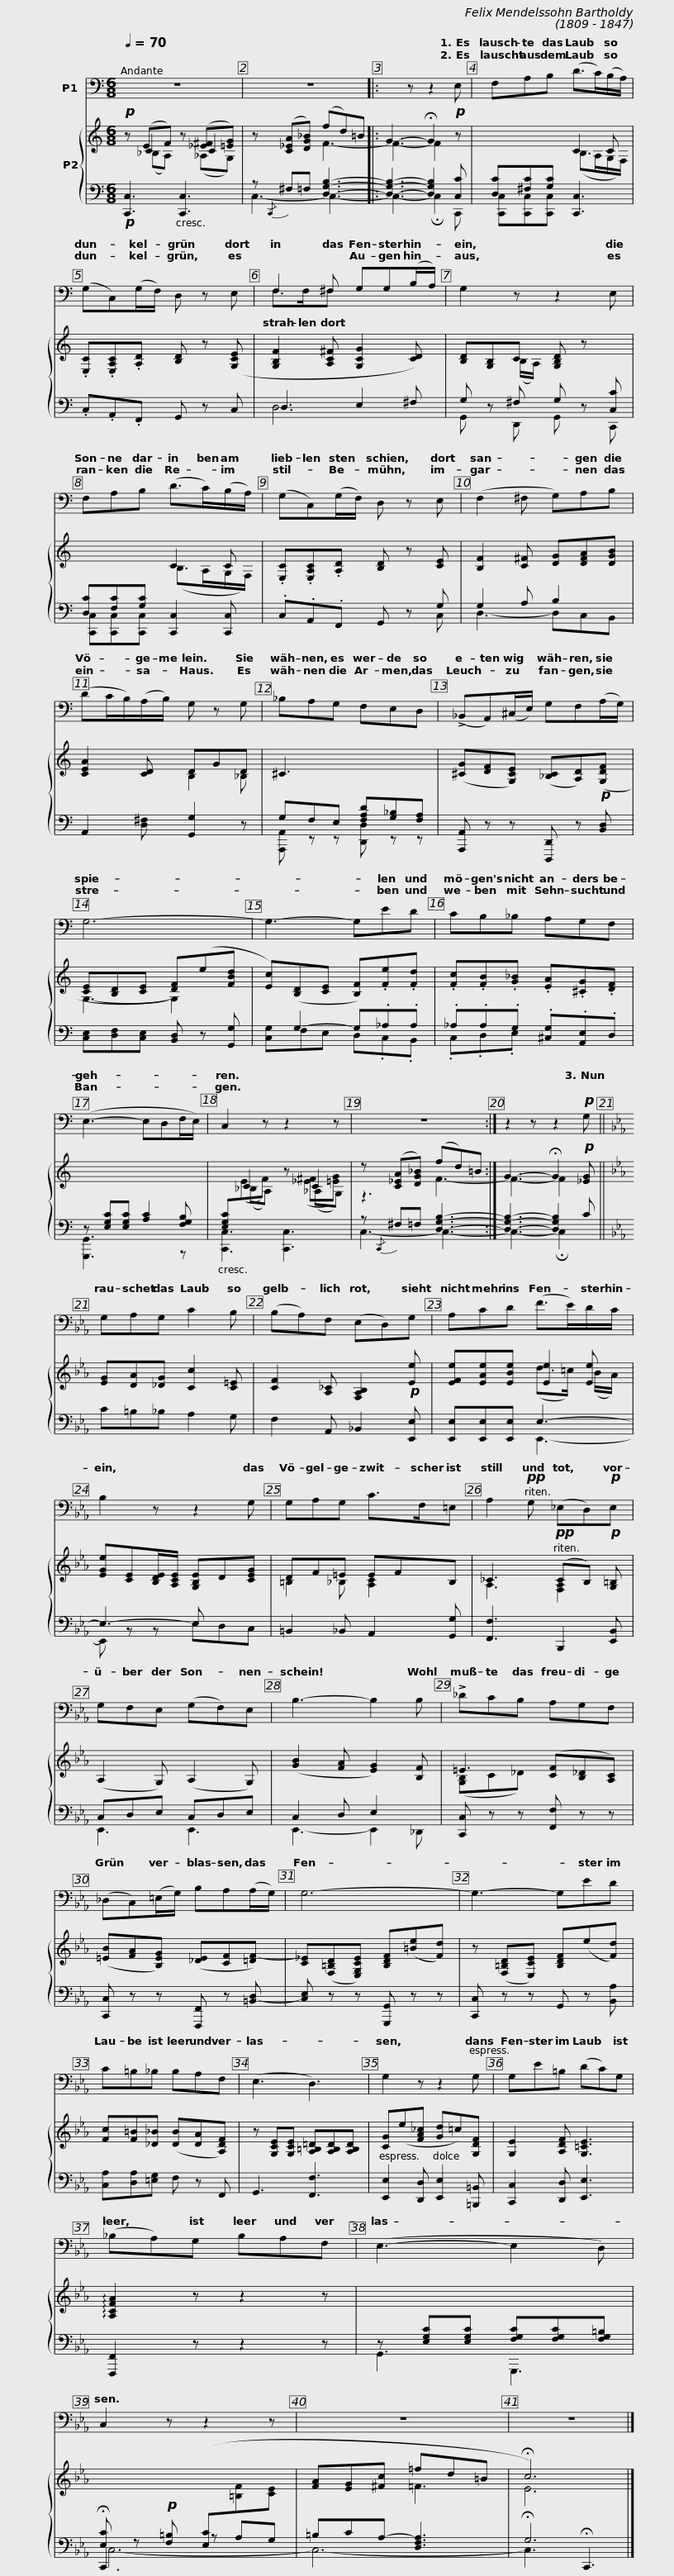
X:1
%%score ( 1 2 ) { ( 3 4 5 ) | ( 6 7 8 ) }
L:1/8
Q:1/4=70
M:6/8
I:linebreak $
K:C
V:1 bass
V:2 bass
V:3 treble
V:4 treble
V:5 treble
V:6 bass
V:7 bass
V:8 bass
V:1
 z6 | z6 |: x2 z z2 E, | F,A,B, (D>C)(B,/A,/) |$ (G,C,)(G,/F,/) D, z E, | %5
 F,2 ^F, G,G,(B,/A,/) | G,2 z z2 E, |$ F,A,B, (D>C)(B,/A,/) | (G,C,)(G,/F,/) D, z E, | (F,2 ^F, G,)A,B, |$ %10
 (DC/B,/)(A,/B,/) G, z G, | _B,A,G, F,E,D, | (!>!_B,,A,,)(^C,/E,/) G,F,(A,/G,/) |$ G,6- | G,3- G,ED | %15
 CB,_B, A,G,F, | (E,3- E,D,F,/E,/) |$ C,2 z z2 z | z6 :| z2 z z2!p! G, || %20
[K:Eb] G,A,G, C2 B, |$ (B,A,)F, (E,D,)G, | A,CD (F>E)D/C/ | B,2 z z2 G, |$ G,A,G, C>F,=E, | %25
 A,2!pp! G, (_E,D,)!p!E, | G,F,E, (G,F,)E, | B,3- B,2 B, |$ !>!_DCB, A,G,F, | (_D,C,)(=E,/G,/) B,A,(A,/G,/) | %30
 G,6- | G,3- G,ED |$ C=B,_B, B,A,F, | (E,3 D,3) | G,2 z z2 G, | %35
 G,E=B, (DC)G, |$ (_B,A,)G, B,A,F, | (E,3- E,2 D,) | C,2 z z2 z | z6 | %40
 z6 |] %41
V:2
 x6 | x6 |: x6 | x6 |$ x6 | %5
 F,>F,^F, x3 | x6 |$ x6 | x6 | x6 |$ %10
 x6 | x6 | x6 |$ x6 | x6 | %15
 x6 | x6 |$ x6 | x6 :| x6 || %20
[K:Eb] x6 |$ x6 | x6 | x6 |$ x6 | %25
 x6 | x6 | x6 |$ x6 | x6 | %30
 x6 | x6 |$ x6 | x6 | x6 | %35
 x6 |$ x6 | x6 | x6 | x6 | %40
 x6 |] %41
V:3
!p! z (EF) z ([_E^F][=EG]) | z ([C_EA][DG_B]) (fd)=B |: G3- !fermata!G2!p! x | x3 C2 C |$ .[E,C].[E,A,C].[A,D] [B,D] z ([G,CE] | %5
 [G,B,F]2 [A,C^F] [G,CG]2 [CD]) | [B,D][G,B,]C [G,B,D] z x |$ x2 x C2 C | .[E,C].[E,A,C].[A,D] [B,D] z [CE] | [B,F]2 [C^F] [DG][DFA][DGB] |$ %10
 [CEA]2 [CD] DGD | ^C3 x3 | ([^CG][DF][G,CE]) ([_B,C][A,D])!p!([G,DF] |$ [CE][B,D][CE] [DF])(e[FBd] | [Ec])([B,D][CE] [B,F]).[Fe].[Fd] | %15
 .[Fc].[FB].[G_B] .[EA].[^CG].[DF] | x6 |$[I:staff +1] [E,G,C][I:staff -1](EF) z ([_E^F][=EG]) | z ([C_EA][DG_B]) (fd)=B :| G3- !fermata!G2!p! [_EG] || %20
[K:Eb] [EG][DA][_DG] [Cc]2 [C=E] |$ [CF]2 [A,_C] [F,A,B,]2!p! [Ee] | [EFe][EAe][EBe] [Ee]2 [Ee] | [EGe][CE][B,DE]/[A,CE]/ [G,B,E]D[CEG] |$ DF=E EFB, | %25
 _C3!pp! (CB,)!p! [G,=B,] | (A,2 G,) (A,2 G,) | ([GB]2 [FA] [EG]2) [B,F] |$ =E3 ([CF][B,_D][A,C]) | ([=EB][FA][B,EG]) ([_DE][CF][=DF-]) | %30
 [C_E]([F,=B,D][E,G,CE]) [B,DF]([=Be][Fd]) | z ([F,=B,D][E,CE]) [B,DF](e[Fd]) |$ [Fc][F=B][_D_B] ([DB][DA][A,DF]) | z [G,CE][G,CE] [A,=B,=D][A,B,D][A,B,D] | [CG](e[FA_c] [Gd]=c)[G,DF] | %35
 [G,E]2 [A,DF] [G,=CE]3 |$ !arpeggio![A,CFA]2 z z2 z | x6 | x3[I:staff +1] ([E,C][I:staff -1][=B,F][CE] | [FA][EG][^Fc] =fd=B | %40
 !fermata!c6) |] %41
V:4
 x C2 x C2 | x3 F3- |: F3- F2 z | x3 (B,>A,G,/F,/) |$ x6 | %5
 x6 | x2 (B,/A,/) x3 |$ x3 (B,>A,G,/F,/) | x6 | x6 |$ %10
 x3 B,2 _B, | x6 | x6 |$ G,3- G,2 x | x6 | %15
 x6 | x6 |$ x C2 z C2 | z3 F3- :| F3- F2 x || %20
[K:Eb] x6 |$ x6 | x3 (d>=c) (B/A/) | x6 |$ =B,2 _B, [A,C]2 x | %25
 A,3 [F,A,]2 x | x6 | x6 |$ ([G,B,]C_D) x3 | x6 | %30
 x6 | x6 |$ x6 | x6 | x6 | %35
 x6 |$ x6 | x6 | x6 | x3 =F3 | %40
 E6 |] %41
V:5
 x (_B,A,) x (_A,G,) | x6 |: x6 | x6 |$ x6 | %5
 x6 | x6 |$ x6 | x6 | x6 |$ %10
 x6 | x6 | x6 |$ x6 | x6 | %15
 x6 | x6 |$ x (_B,A,) z (_A,G,) | x6 :| x6 || %20
[K:Eb] x6 |$ x6 | x6 | x6 |$ x6 | %25
 x6 | x6 | x6 |$ x6 | x6 | %30
 x6 | x6 |$ x6 | x6 | x6 | %35
 x6 |$ x6 | x6 | x6 | x6 | %40
 x6 |] %41
V:6
!p! [C,,C,]3 [C,,C,]3 | z{/C,,} ^F,=F, [D,G,B,]3- |: [D,G,B,]3- [D,G,B,]2 [C,C] | [D,C][^F,C][G,C] [C,,C,]3 |$ .C,.A,,.F,, G,, z C, | %5
 D,3 E,2 ^F, | G, z ^F, G, z [C,C] |$ [D,C][F,C][G,C] [C,,C,]2 [C,,C,] | .C,.A,,.F,, G,, z G, | G,2 A, B,2 x |$ %10
 A,,2 [D,^F,] [G,,G,]2 z | G,F,E, [F,A,D][G,_B,][F,A,] | [A,,,A,,] z z [D,,,D,,] z [B,,D,] |$ [C,E,][D,F,][C,E,] [B,,D,] z [G,,G,] | x G,2- G,._A,.A, | %15
 ._A,.A,.G, .[^C,G,].[A,,E,].D, | z [E,G,C][E,G,C] [A,C]2 [F,G,B,] |$ x6 | z{/C,,} ^F,=F, [D,G,B,]3- :| [D,G,B,]3- [D,G,B,]2 C || %20
[K:Eb] C=B,_B, A,2 G, |$ F,2 A,, _B,,2 [E,,E,] | [E,,E,][E,,E,][E,,E,] E,3- | E,3- E, x2 |$ =B,,2 _B,, A,,2 [G,,G,] | %25
 [F,,F,]3 B,,,2 [E,,B,,] | C,D,E, C,D,E, | C,2 D, E,2 x |$ [C,,C,] z z [F,,F,] z z | [C,,C,] z z [F,,,F,,] z [=B,,-D,] | %30
 [C,E,] z z [G,,,G,,] z z | [C,,C,] z z G,, z [B,,A,] |$ [C,A,][D,A,][=E,G,] F, z F,, | G,,3 [F,,F,]3 | [E,,E,]2 [D,,D,] [E,,E,]2 [=B,,,=B,,] | %35
 [C,,C,]2 [D,,D,] [E,,E,]3 |$ [F,,,F,,]2 z z2 z | z [E,G,C][E,G,C] [F,G,C][F,G,C][F,G,=B,] | [E,C] z!p! [F,=B,] z A,G, | =B,CA,- [D,F,A,]3 | %40
 !fermata!G,6 |] %41
V:7
 x6 | C,3- C,3- |: C,3- !fermata!C,2 C,, | [C,,C,][C,,C,][C,,C,] x3 |$ x6 | %5
 D,6 | G,, x D,, G,, x C,, |$ [C,,C,][C,,C,][C,,C,] x3 | x5 C, | D,3- D,C,B,, |$ %10
 x6 | [A,,,A,,] z z [D,,D,] z z | x6 |$ x6 | [C,G,]F,E, D,.C,.B,, | %15
 .C,.D,.E, x3 | [G,,,G,,]3 x2 z |$ [C,,C,]3 [C,,C,]3 | C,3- C,3- :| C,3- !fermata!C,2 x || %20
[K:Eb] x6 |$ x6 | x3 E,,3- | E,, z z E,D,C, |$ x6 | %25
 x6 | E,,3 E,,3 | E,,3- E,,2 _D,, |$ x6 | x6 | %30
 x6 | x6 |$ x6 | x6 | x6 | %35
 x6 |$ x6 | G,,3 G,,,3 | !fermata!C,,3 x3 | x6 | %40
 x3 !fermata!C,,3 |] %41
V:8
 x6 | x6 |: x6 | x6 |$ x6 | %5
 x6 | x6 |$ x6 | x6 | x6 |$ %10
 x6 | x6 | x6 |$ x6 | x6 | %15
 x6 | x6 |$ x6 | x6 :| x6 || %20
[K:Eb] x6 |$ x6 | x6 | x6 |$ x6 | %25
 x6 | x6 | x6 |$ x6 | x6 | %30
 x6 | x6 |$ x6 | x6 | x6 | %35
 x6 |$ x6 | x6 | C,6- | C,6- | %40
 C,3 x3 |] %41
